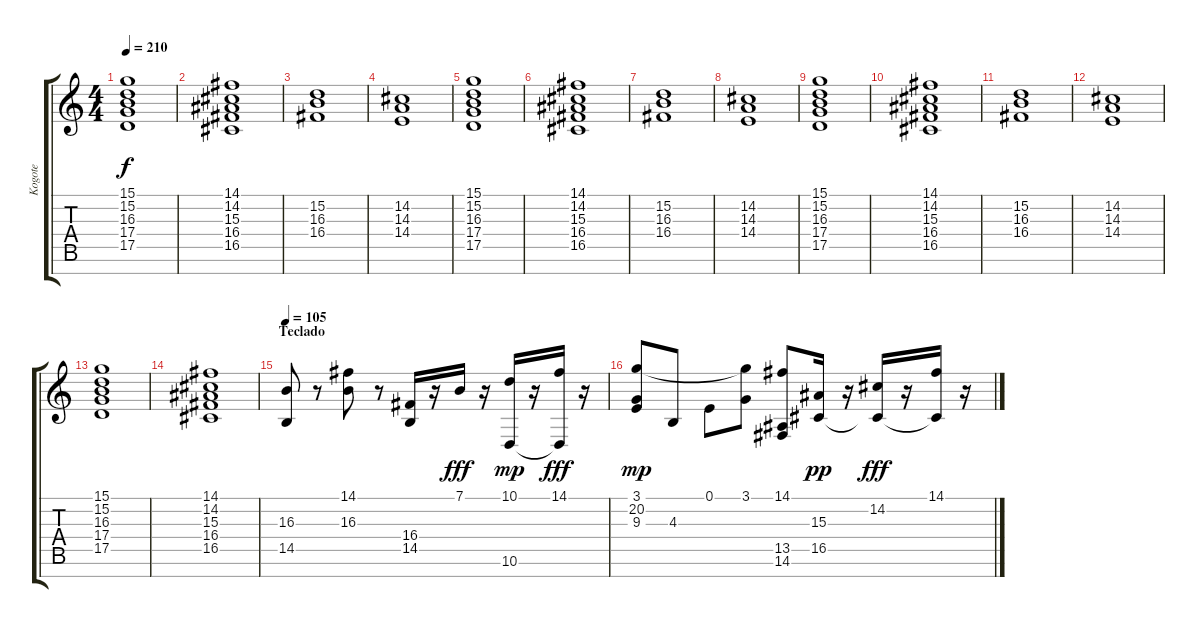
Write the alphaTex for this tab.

\track ("Kogote" "Kogote") {instrument drawbarorgan}
\staff {score tabs}
\tuning (E4 B3 G3 D3 A2 E2 B1) {hide}
\ts (4 4)
\tempo 210
\clef g2
\ks c
(15.1 15.2 16.3 17.4 17.5).1{dy f} |
(14.1 14.2 15.3 16.4 16.5).1 |
(15.2 16.3 16.4).1 |
(14.2 14.3 14.4).1 |
(15.1 15.2 16.3 17.4 17.5).1 |
(14.1 14.2 15.3 16.4 16.5).1 |
(15.2 16.3 16.4).1 |
(14.2 14.3 14.4).1 |
(15.1 15.2 16.3 17.4 17.5).1 |
(14.1 14.2 15.3 16.4 16.5).1 |
(15.2 16.3 16.4).1 |
(14.2 14.3 14.4).1 |
(15.1 15.2 16.3 17.4 17.5).1 |
(14.1 14.2 15.3 16.4 16.5).1 |
\section ("" "Teclado")
\tempo 105
(16.3 14.5).8{volume 16 balance 16 instrument stringensemble2} r.8 (14.1 16.3).8 r.8 (16.4 14.5).16 r.16 7.1.16{dy fff} r.16 (10.1 10.6).16{dy mp} r.16 (14.1 10.6{t}).16{dy fff} r.16 |
(3.1 20.2 9.3).8{dy mp} 4.3.8 0.1.8 (3.1 20.2{t}).8 (14.1 13.5 14.6).8 (15.3 16.5).16{dy pp} r.16 (14.2 16.5{t}).16{dy fff} r.16 (14.1 16.5{t}).16 r.16
